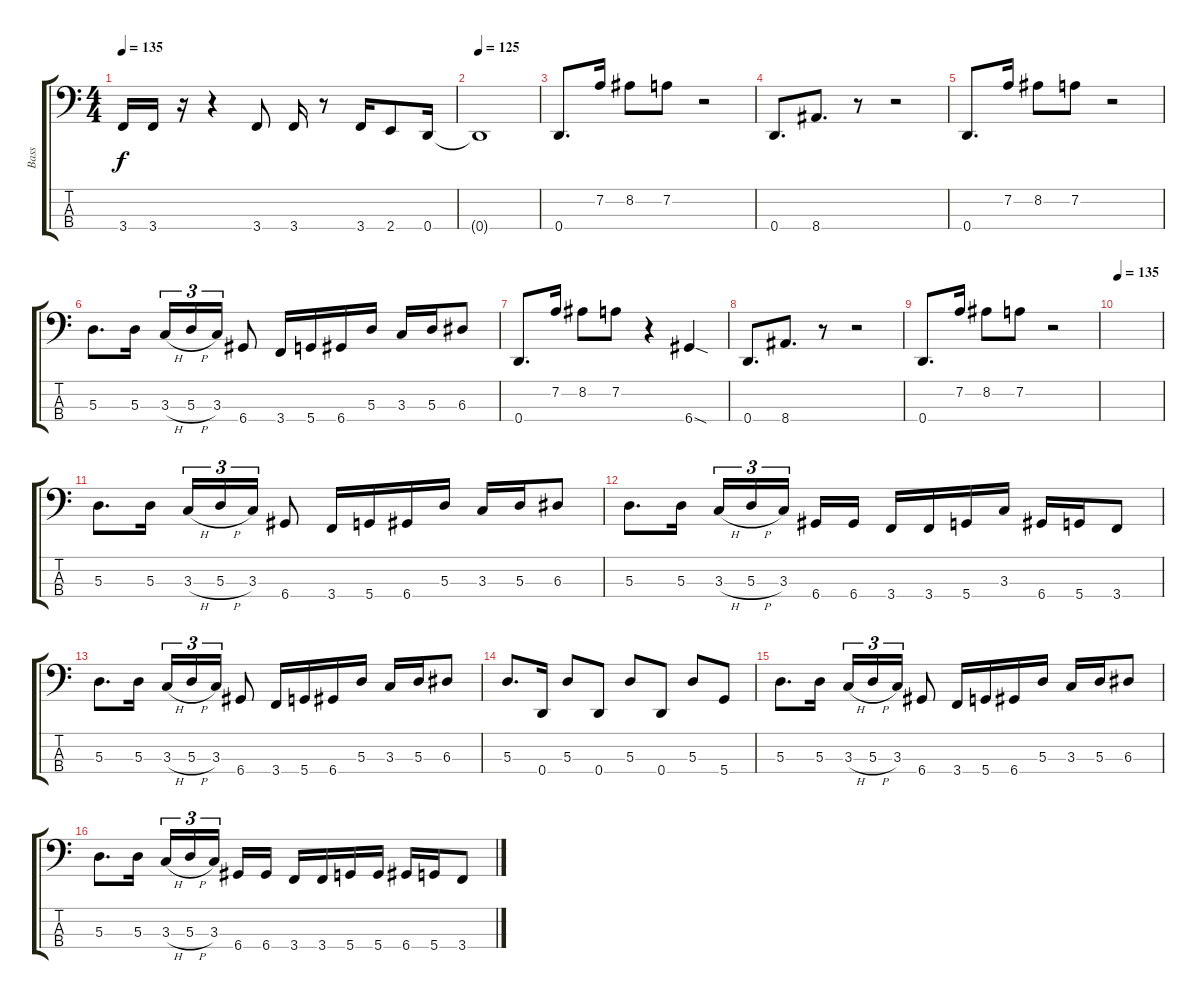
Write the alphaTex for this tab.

\track ("Bass" "Bass") {instrument electricbassfinger}
\staff {score tabs}
\tuning (G2 D2 A1 D1) {hide}
\ts (4 4)
\tempo 135
\clef f4
\ks c
3.4{t}.16{dy f} 3.4.16 r.16 r.4 3.4.8 3.4.16 r.8 3.4.16 2.4.8 0.4.16 |
\tempo 125
0.4{t}.1 |
0.4.8{d} 7.2.16 8.2.8 7.2.8 r.2 |
0.4.8{d} 8.4.8{d} r.8 r.2 |
0.4.8{d} 7.2.16 8.2.8 7.2.8 r.2 |
5.3.8{d} 5.3.16 3.3{h}.16{tu (3 2)} 5.3{h}.16{tu (3 2)} 3.3.16{tu (3 2)} 6.4.8 3.4.16 5.4.16 6.4.16 5.3.16 3.3.16 5.3.16 6.3.8 |
0.4.8{d} 7.2.16 8.2.8 7.2.8 r.4 6.4{sod}.4 |
0.4.8{d} 8.4.8{d} r.8 r.2 |
0.4.8{d} 7.2.16 8.2.8 7.2.8 r.2 |
\tempo 135
|
5.3.8{d} 5.3.16 3.3{h}.16{tu (3 2)} 5.3{h}.16{tu (3 2)} 3.3.16{tu (3 2)} 6.4.8 3.4.16 5.4.16 6.4.16 5.3.16 3.3.16 5.3.16 6.3.8 |
5.3.8{d} 5.3.16 3.3{h}.16{tu (3 2)} 5.3{h}.16{tu (3 2)} 3.3.16{tu (3 2) beam splitsecondary} 6.4.16 6.4.16 3.4.16 3.4.16 5.4.16 3.3.16 6.4.16 5.4.16 3.4.8 |
5.3.8{d} 5.3.16 3.3{h}.16{tu (3 2)} 5.3{h}.16{tu (3 2)} 3.3.16{tu (3 2)} 6.4.8 3.4.16 5.4.16 6.4.16 5.3.16 3.3.16 5.3.16 6.3.8 |
5.3.8{d} 0.4.16 5.3.8 0.4.8 5.3.8 0.4.8 5.3.8 5.4.8 |
5.3.8{d} 5.3.16 3.3{h}.16{tu (3 2)} 5.3{h}.16{tu (3 2)} 3.3.16{tu (3 2)} 6.4.8 3.4.16 5.4.16 6.4.16 5.3.16 3.3.16 5.3.16 6.3.8 |
5.3.8{d} 5.3.16 3.3{h}.16{tu (3 2)} 5.3{h}.16{tu (3 2)} 3.3.16{tu (3 2) beam splitsecondary} 6.4.16 6.4.16 3.4.16 3.4.16 5.4.16 5.4.16 6.4.16 5.4.16 3.4.8
